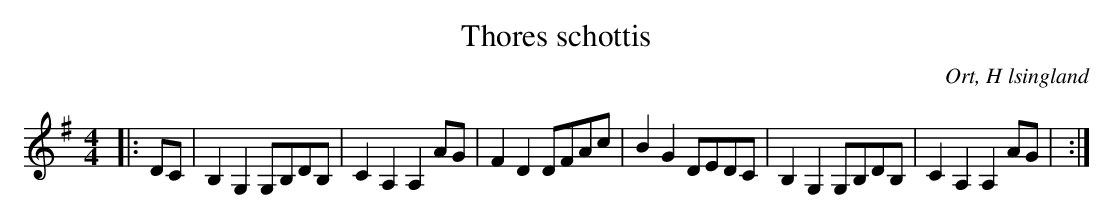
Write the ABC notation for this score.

X:1
T:Thores schottis
O:Ort, H lsingland
M:4/4
L:1/8
K:G
|: DC | B,2 G,2 G,B,DB,| C2 A,2 A,2 AG | F2 D2 DFAc | B2 G2 DEDC |B,2 G,2 G,B,DB,| C2 A,2 A,2 AG |   :|
